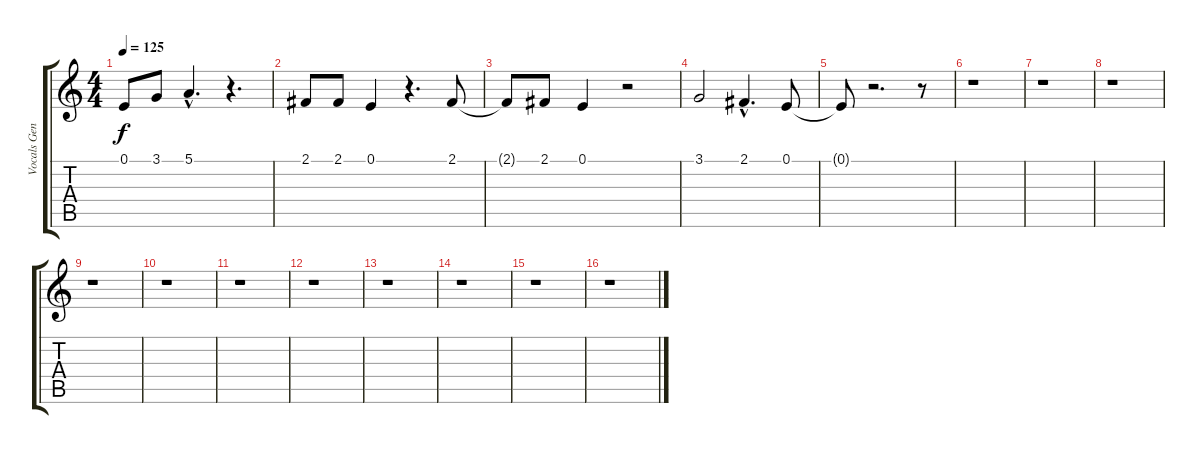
\track ("Vocals Gene" "Vocals Gen") {instrument lead2sawtooth}
\staff {score tabs}
\tuning (E4 B3 G3 D3 A2 E2) {hide}
\ts (4 4)
\tempo 125
\clef g2
\ks c
0.1{t}.8{dy f} 3.1.8 5.1{hac}.4{d} r.4{d} |
2.1.8 2.1.8 0.1.4 r.4{d} 2.1.8 |
2.1{t}.8 2.1.8 0.1.4 r.2 |
3.1.2 2.1{hac}.4{d} 0.1.8 |
0.1{t}.8 r.2{d} r.8 |
r.1 |
r.1 |
r.1 |
r.1 |
r.1 |
r.1 |
r.1 |
r.1 |
r.1 |
r.1 |
r.1
